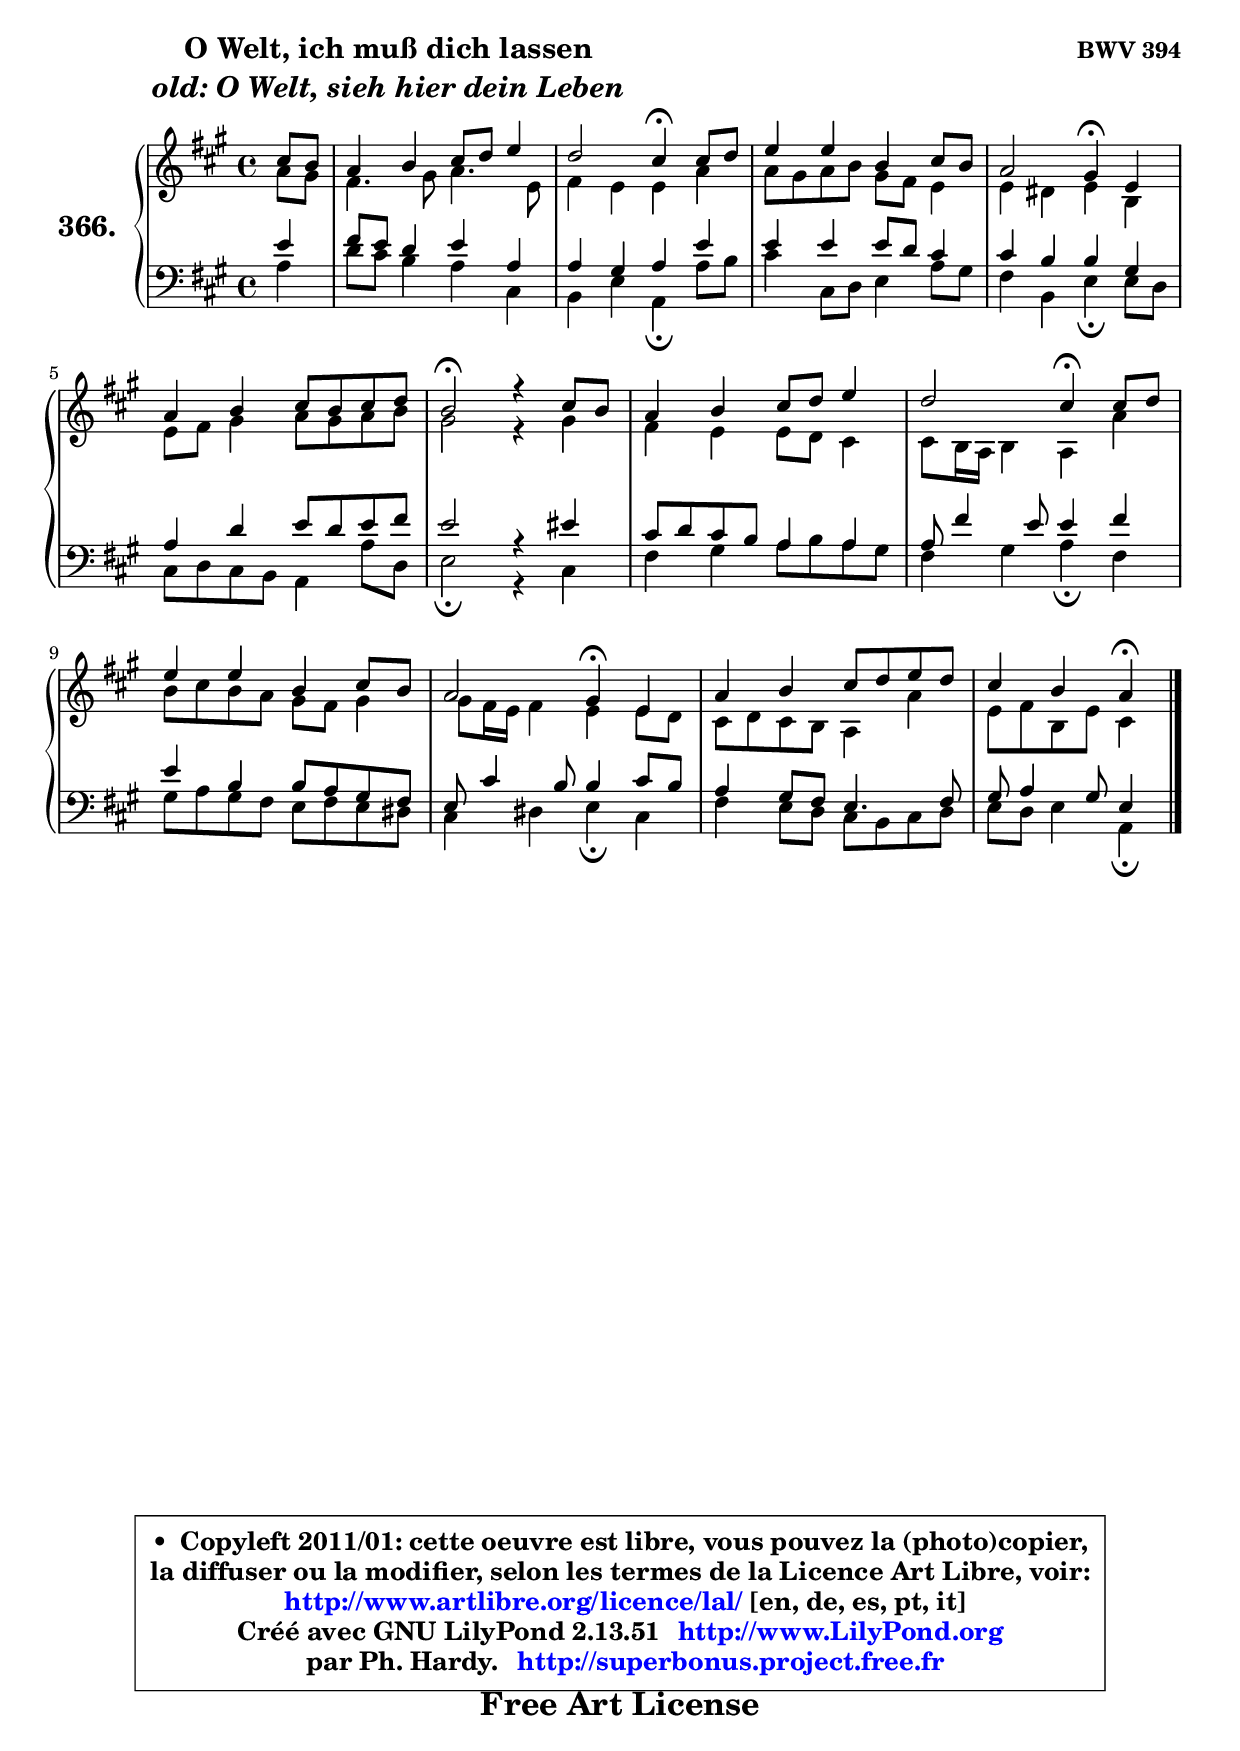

\version "2.13.51"

    \paper {
%	system-system-spacing #'padding = #0.1
%	score-system-spacing #'padding = #0.1
%	ragged-bottom = ##f
%	ragged-last-bottom = ##f
	}

    \header {
      opus = \markup { \bold "BWV 394" }
      piece = \markup { \hspace #9 \fontsize #2 \bold \column \center-align { \line { "O Welt, ich muß dich lassen" }
                     \line { \italic "old: O Welt, sieh hier dein Leben" }
                 } }
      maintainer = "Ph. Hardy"
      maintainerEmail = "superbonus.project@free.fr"
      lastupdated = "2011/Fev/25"
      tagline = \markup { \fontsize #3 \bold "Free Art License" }
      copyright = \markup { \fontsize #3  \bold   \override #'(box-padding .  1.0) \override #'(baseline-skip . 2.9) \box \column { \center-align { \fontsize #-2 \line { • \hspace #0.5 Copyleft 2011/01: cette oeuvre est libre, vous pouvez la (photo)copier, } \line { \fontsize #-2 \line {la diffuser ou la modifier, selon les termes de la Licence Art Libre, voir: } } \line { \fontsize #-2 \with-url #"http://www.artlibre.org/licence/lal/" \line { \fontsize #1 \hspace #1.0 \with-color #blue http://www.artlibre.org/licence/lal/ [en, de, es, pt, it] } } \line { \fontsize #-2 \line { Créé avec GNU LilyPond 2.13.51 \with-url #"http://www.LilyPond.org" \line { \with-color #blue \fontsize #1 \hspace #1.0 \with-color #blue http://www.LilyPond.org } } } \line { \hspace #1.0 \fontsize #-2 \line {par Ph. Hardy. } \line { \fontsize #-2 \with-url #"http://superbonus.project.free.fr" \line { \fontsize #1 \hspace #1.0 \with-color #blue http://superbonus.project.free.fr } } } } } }

	  }

  guidemidi = {
        r4 |
        R1 |
        r2 \tempo 4 = 30 r4 \tempo 4 = 78 r4 |
        R1 |
        r2 \tempo 4 = 30 r4 \tempo 4 = 78 r4 |
        R1 |
        \tempo 4 = 34 r2 \tempo 4 = 78 r2 |
        R1 |
        r2 \tempo 4 = 30 r4 \tempo 4 = 78 r4 |
        R1 |
        r2 \tempo 4 = 30 r4 \tempo 4 = 78 r4 |
        R1 |
        r2 \tempo 4 = 30 r4 
	}

  upper = {
	\time 4/4
	\key a \major
	\clef treble
	\partial 4
	\voiceOne
	<< { 
	% SOPRANO
	\set Voice.midiInstrument = "acoustic grand"
	\relative c'' {
        cis8 b |
        a4 b cis8 d e4 |
        d2 cis4\fermata cis8 d |
        e4 e b cis8 b |
        a2 gis4\fermata e |
        a4 b cis8 b cis d |
        b2\fermata r4 cis8 b |
        a4 b cis8 d e4 |
        d2 cis4\fermata cis8 d |
        e4 e b cis8 b |
        a2 gis4\fermata e |
        a4 b cis8 d e d |
        cis4 b a\fermata
        \bar "|."
	} % fin de relative
	}

	\context Voice="1" { \voiceTwo 
	% ALTO
	\set Voice.midiInstrument = "acoustic grand"
	\relative c'' {
        a8 gis |
        fis4. gis8 a4. e8 |
        fis4 e e a |
        a8 gis a b gis fis e4 |
        e4 dis e b |
        e8 fis gis4 a8 gis a b |
        gis2 r4 gis4 |
        fis4 e e8 d cis4 |
        cis8 b16 a b4 a a' |
        b8 cis b a gis fis gis4 |
	gis8 fis16 e fis4 e e8 d |
        cis8 d cis b a4 a' |
        e8 fis b, e cis4
        \bar "|."
	} % fin de relative
	\oneVoice
	} >>
	}

    lower = {
	\time 4/4
	\key a \major
	\clef bass
	\partial 4
	\voiceOne
	<< { 
	% TENOR
	\set Voice.midiInstrument = "acoustic grand"
	\relative c' {
        e4 |
        fis8 e d4 e a, |
        a4 gis a e' |
        e4 e e8 d cis4 |
        cis4 b b gis |
        a4 d e8 d e fis |
        e2 r4 eis4 |
        cis8 d cis b a4 a |
        a8 fis'4 e8 e4 fis |
        e4 b b8 a gis fis |
        e8 cis'4 b8 b4 cis8 b |
        a4 gis8 fis e4. fis8 |
        gis8 a4 gis8 e4
        \bar "|."
	} % fin de relative
	}
	\context Voice="1" { \voiceTwo 
	% BASS
	\set Voice.midiInstrument = "acoustic grand"
	\relative c' {
        a4 |
        d8 cis b4 a cis, |
        b4 e a,\fermata a'8 b |
        cis4 cis,8 d e4 a8 gis |
        fis4 b, e\fermata e8 d |
        cis8 d cis b a4 a'8 d, |
        e2\fermata r4 cis4 |
        fis4 gis a8 b a gis |
        fis4 gis a\fermata fis |
        gis8 a gis fis e fis e dis |
        cis4 dis e\fermata cis |
        fis4 e8 d cis b cis d |
        e8 d e4 a,\fermata
        \bar "|."
	} % fin de relative
	\oneVoice
	} >>
	}


    \score { 

	\new PianoStaff <<
	\set PianoStaff.instrumentName = \markup { \bold \huge "366." }
	\new Staff = "upper" \upper
	\new Staff = "lower" \lower
	>>

    \layout {
%	ragged-last = ##f
	   }

         } % fin de score

  \score {
    \unfoldRepeats { << \guidemidi \upper \lower >> }
    \midi {
    \context {
     \Staff
      \remove "Staff_performer"
               }

     \context {
      \Voice
       \consists "Staff_performer"
                }

     \context { 
      \Score
      tempoWholesPerMinute = #(ly:make-moment 78 4)
		}
	    }
	}

